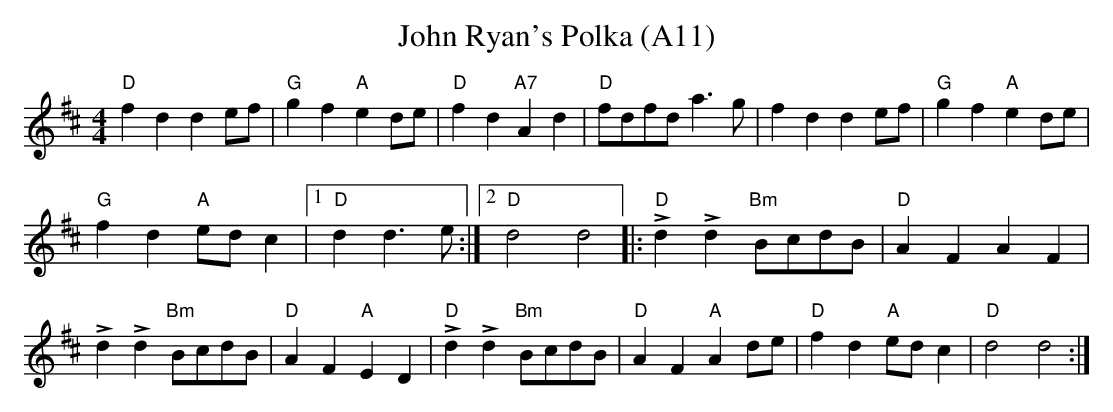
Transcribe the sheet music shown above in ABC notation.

X:1
T:John Ryan's Polka (A11)
M:4/4
L:1/8
K:D
"D"f2 d2 d2 ef|"G"g2 f2 "A"e2 de|"D"f2 d2 "A7"A2 d2|\
"D"fdfd a3g| f2 d2 d2 ef|"G"g2 f2 "A"e2 de|
"G"f2 d2 "A" ed c2|[1 "D"d2 d3e:|[2"D"d4 d4|: "D"Ld2 Ld2 "Bm"BcdB|"D"A2 F2 A2 F2|
Ld2 Ld2 "Bm"BcdB|"D"A2 F2 "A"E2 D2| "D" Ld2 Ld2 "Bm" BcdB|\
"D"A2 F2 "A"A2 de|"D"f2 d2 "A" ed c2|"D" d4 d4:|
